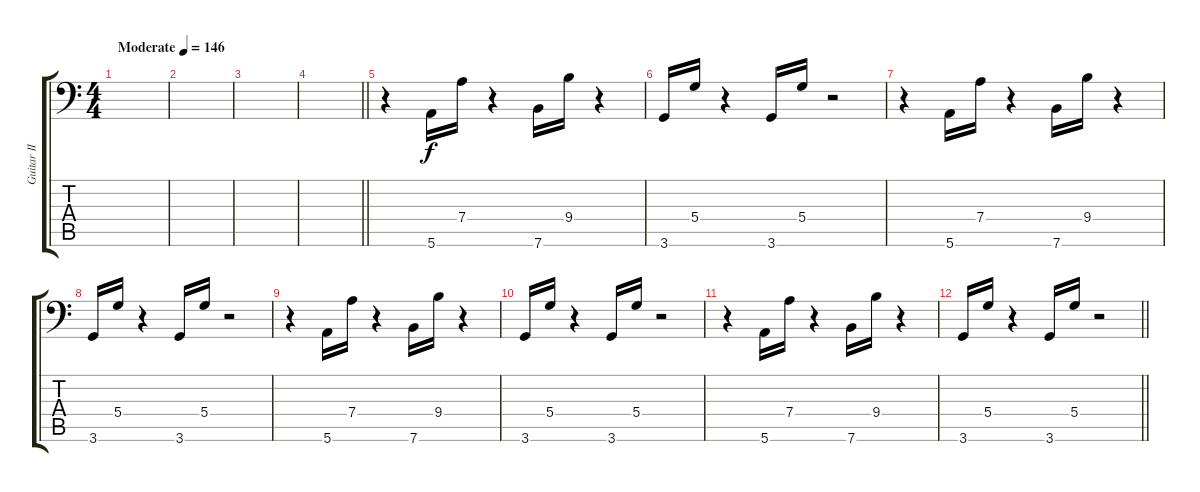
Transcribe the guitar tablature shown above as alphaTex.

\track ("Guitar II (octaved)" "Guitar II ") {instrument overdrivenguitar}
\staff {score tabs}
\tuning (E3 B2 G2 D2 A1 E1) {hide}
\ts (4 4)
\tempo (146 "Moderate")
\clef f4
\ks c
|
|
|
\barLineRight lightlight
|
r.4 5.6.16 7.4.16 r.4 7.6.16 9.4.16 r.4 |
3.6.16 5.4.16 r.4 3.6.16 5.4.16 r.2 |
r.4 5.6.16 7.4.16 r.4 7.6.16 9.4.16 r.4 |
3.6.16 5.4.16 r.4 3.6.16 5.4.16 r.2 |
r.4 5.6.16 7.4.16 r.4 7.6.16 9.4.16 r.4 |
3.6.16 5.4.16 r.4 3.6.16 5.4.16 r.2 |
r.4 5.6.16 7.4.16 r.4 7.6.16 9.4.16 r.4 |
\barLineRight lightlight
3.6.16 5.4.16 r.4 3.6.16 5.4.16 r.2
